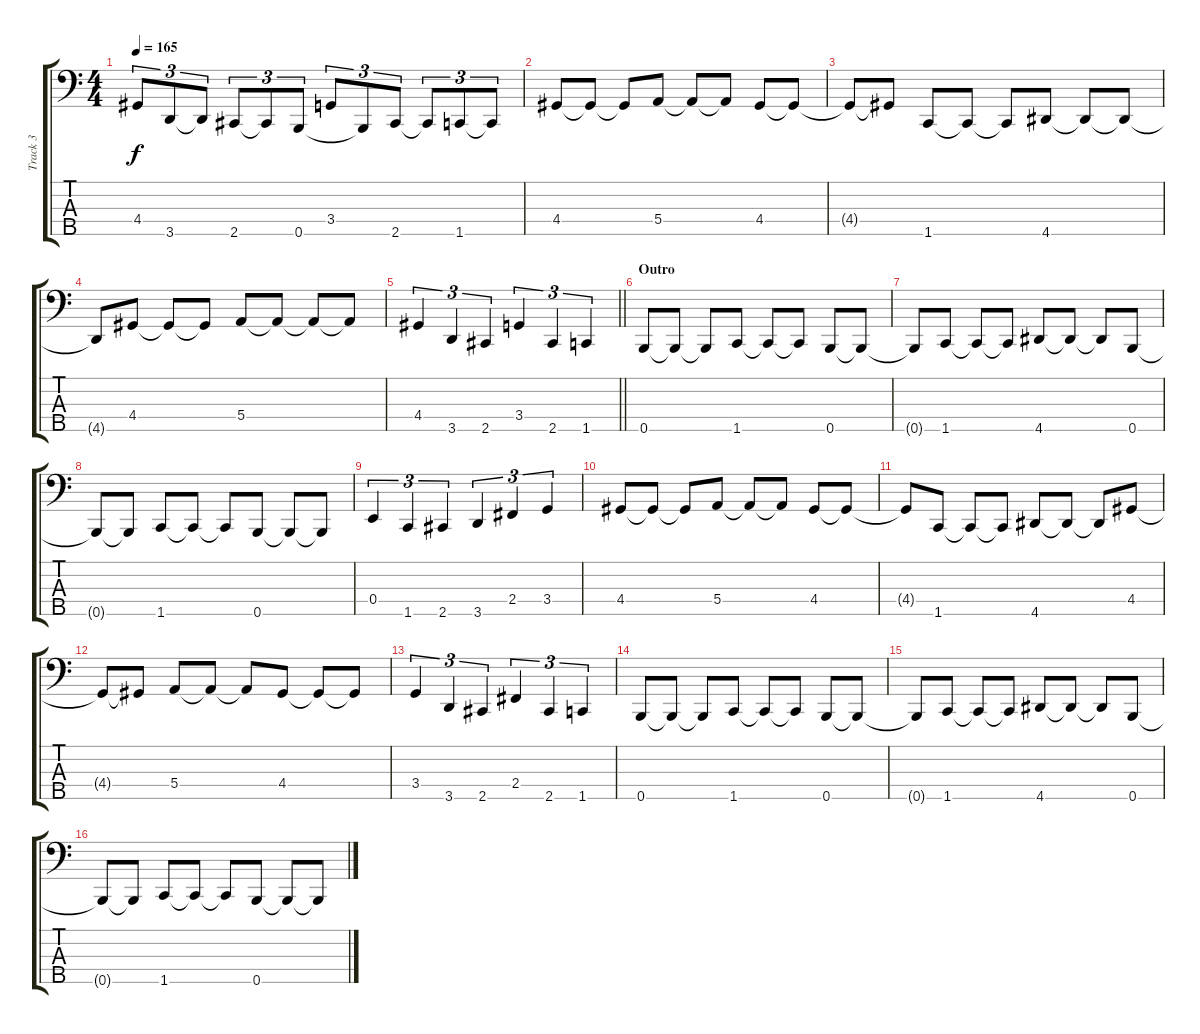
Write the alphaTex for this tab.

\track ("Track 3" "Track 3") {instrument electricbassfinger}
\staff {score tabs}
\tuning (G2 D2 A1 E1 B0) {hide}
\ts (4 4)
\tempo 165
\clef f4
\ks c
4.4{t}.8{tu (3 2) dy f} 3.5.8{tu (3 2)} 3.5{t}.8{tu (3 2)} 2.5.8{tu (3 2)} 2.5{t}.8{tu (3 2)} 0.5.8{tu (3 2)} 3.4.8{tu (3 2)} 0.5{t}.8{tu (3 2)} 2.5.8{tu (3 2)} 2.5{t}.8{tu (3 2)} 1.5.8{tu (3 2)} 1.5{t}.8{tu (3 2)} |
4.4.8 4.4{t}.8 4.4{t}.8 5.4.8 5.4{t}.8 5.4{t}.8 4.4.8 4.4{t}.8 |
4.4{t}.8 4.4{t}.8 1.5.8 1.5{t}.8 1.5{t}.8 4.5.8 4.5{t}.8 4.5{t}.8 |
4.5{t}.8 4.4.8 4.4{t}.8 4.4{t}.8 5.4.8 5.4{t}.8 5.4{t}.8 5.4{t}.8 |
\barLineRight lightlight
4.4.4{tu (3 2)} 3.5.4{tu (3 2)} 2.5.4{tu (3 2)} 3.4.4{tu (3 2)} 2.5.4{tu (3 2)} 1.5.4{tu (3 2)} |
\section ("" "Outro")
0.5.8 0.5{t}.8 0.5{t}.8 1.5.8 1.5{t}.8 1.5{t}.8 0.5.8 0.5{t}.8 |
0.5{t}.8 1.5.8 1.5{t}.8 1.5{t}.8 4.5.8 4.5{t}.8 4.5{t}.8 0.5.8 |
0.5{t}.8 0.5{t}.8 1.5.8 1.5{t}.8 1.5{t}.8 0.5.8 0.5{t}.8 0.5{t}.8 |
0.4.4{tu (3 2)} 1.5.4{tu (3 2)} 2.5.4{tu (3 2)} 3.5.4{tu (3 2)} 2.4.4{tu (3 2)} 3.4.4{tu (3 2)} |
4.4.8 4.4{t}.8 4.4{t}.8 5.4.8 5.4{t}.8 5.4{t}.8 4.4.8 4.4{t}.8 |
4.4{t}.8 1.5.8 1.5{t}.8 1.5{t}.8 4.5.8 4.5{t}.8 4.5{t}.8 4.4.8 |
4.4{t}.8 4.4{t}.8 5.4.8 5.4{t}.8 5.4{t}.8 4.4.8 4.4{t}.8 4.4{t}.8 |
3.4.4{tu (3 2)} 3.5.4{tu (3 2)} 2.5.4{tu (3 2)} 2.4.4{tu (3 2)} 2.5.4{tu (3 2)} 1.5.4{tu (3 2)} |
0.5.8 0.5{t}.8 0.5{t}.8 1.5.8 1.5{t}.8 1.5{t}.8 0.5.8 0.5{t}.8 |
0.5{t}.8 1.5.8 1.5{t}.8 1.5{t}.8 4.5.8 4.5{t}.8 4.5{t}.8 0.5.8 |
0.5{t}.8 0.5{t}.8 1.5.8 1.5{t}.8 1.5{t}.8 0.5.8 0.5{t}.8 0.5{t}.8
